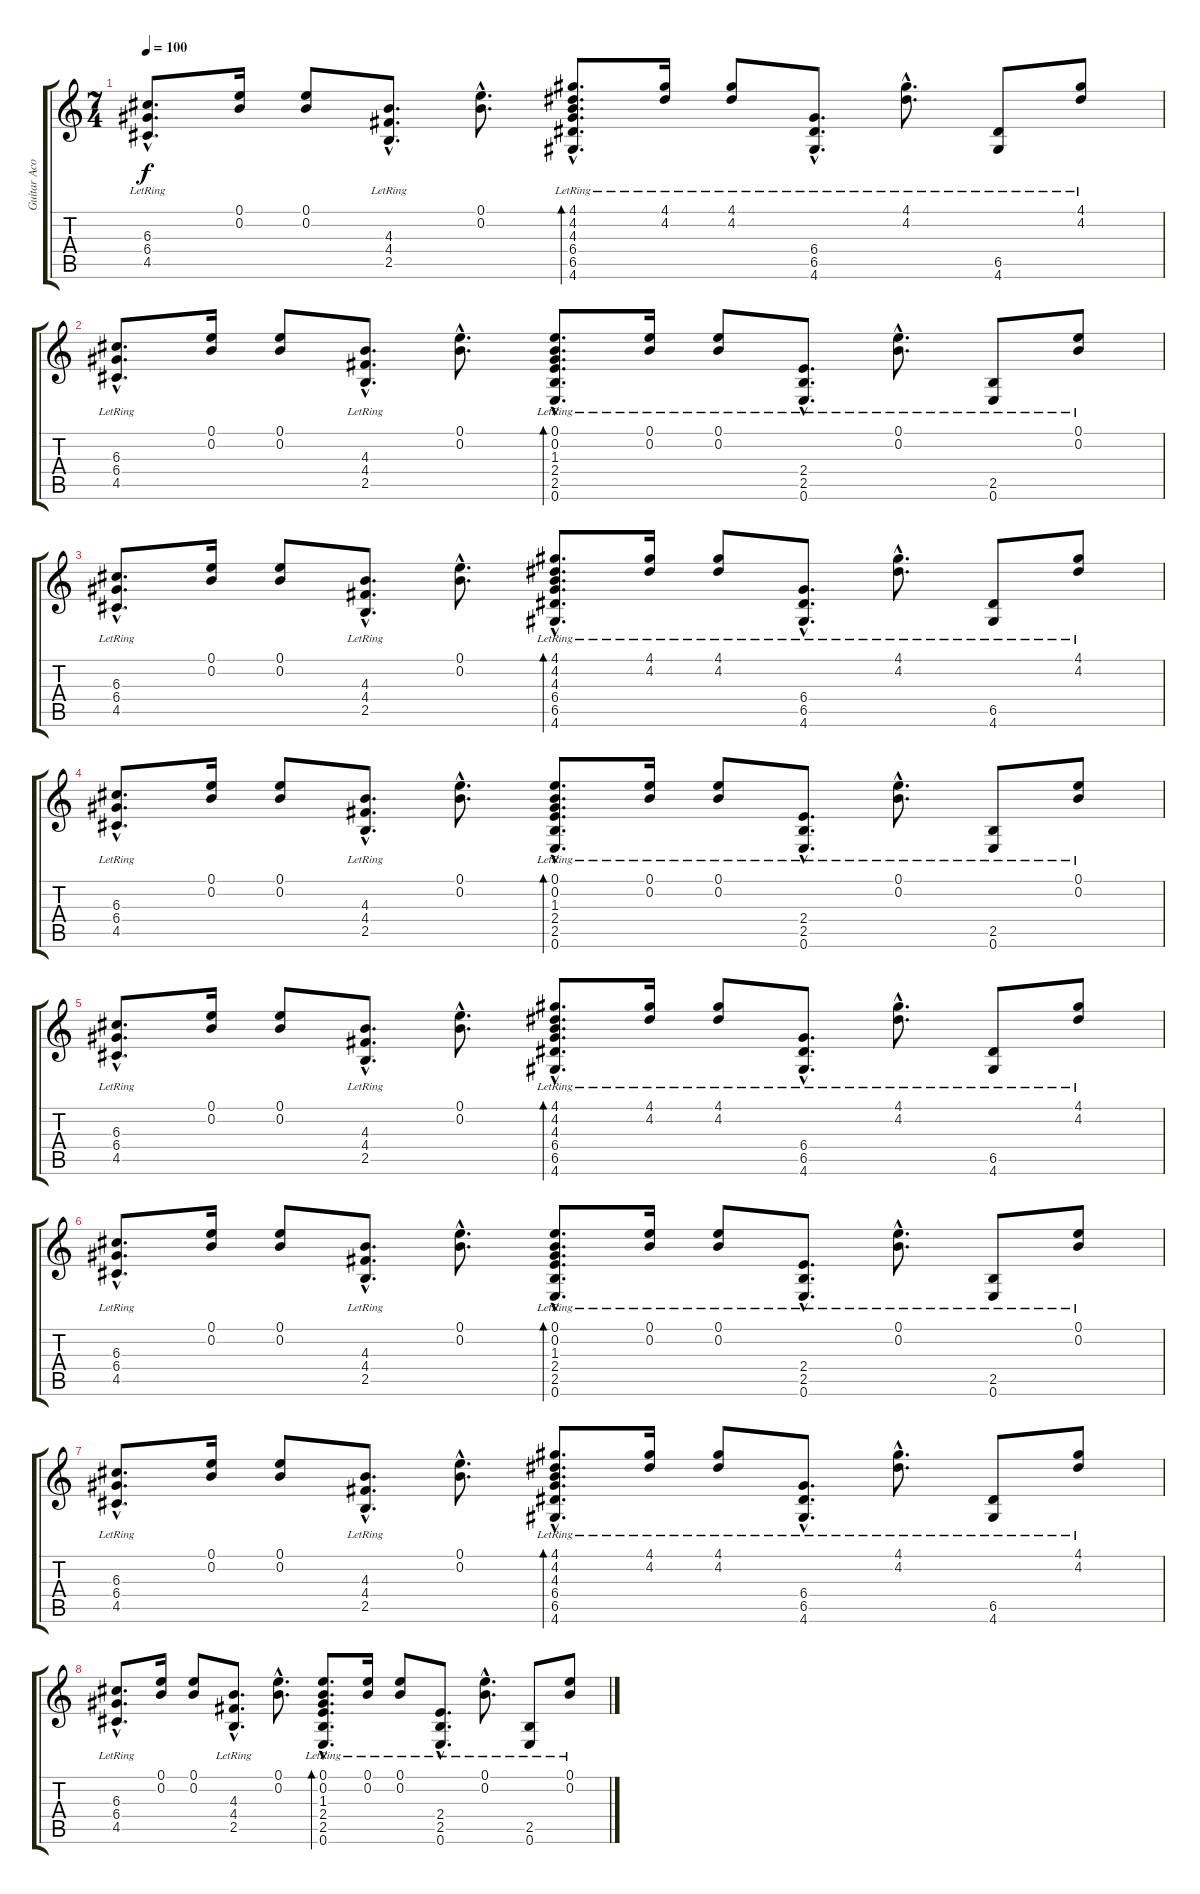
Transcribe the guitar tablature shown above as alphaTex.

\track ("Guitar Acoustic" "Guitar Aco") {instrument acousticguitarsteel}
\staff {score tabs}
\tuning (E4 B3 G3 D3 A2 E2) {hide}
\ts (7 4)
\tempo 100
\clef g2
\ks c
(6.3{hac} 6.4{hac lr} 4.5{hac lr}).8{d dy f} (0.1 0.2).16 (0.1 0.2).8 (4.3{hac lr} 4.4{hac lr} 2.5{hac lr}).8{d} (0.1{hac} 0.2{hac}).8{d} (4.1{hac} 4.2{hac} 4.3{hac lr} 6.4{hac lr} 6.5{hac} 4.6{hac lr}).8{d bd 60} (4.1{lr} 4.2{lr}).16 (4.1{lr} 4.2{lr}).8 (6.4{hac lr} 6.5{hac lr} 4.6{hac lr}).8{d} (4.1{hac lr} 4.2{hac lr}).8{d} (6.5{lr} 4.6{lr}).8 (4.1{lr} 4.2{lr}).8 |
(6.3{hac} 6.4{hac lr} 4.5{hac lr}).8{d} (0.1 0.2).16 (0.1 0.2).8 (4.3{hac lr} 4.4{hac lr} 2.5{hac lr}).8{d} (0.1{hac} 0.2{hac}).8{d} (0.1{hac} 0.2{hac} 1.3{hac lr} 2.4{hac lr} 2.5{hac} 0.6{hac lr}).8{d bd 60} (0.1{lr} 0.2{lr}).16 (0.1{lr} 0.2{lr}).8 (2.4{hac lr} 2.5{hac lr} 0.6{hac lr}).8{d} (0.1{hac lr} 0.2{hac lr}).8{d} (2.5{lr} 0.6{lr}).8 (0.1{lr} 0.2{lr}).8 |
(6.3{hac} 6.4{hac lr} 4.5{hac lr}).8{d} (0.1 0.2).16 (0.1 0.2).8 (4.3{hac lr} 4.4{hac lr} 2.5{hac lr}).8{d} (0.1{hac} 0.2{hac}).8{d} (4.1{hac} 4.2{hac} 4.3{hac lr} 6.4{hac lr} 6.5{hac} 4.6{hac lr}).8{d bd 60} (4.1{lr} 4.2{lr}).16 (4.1{lr} 4.2{lr}).8 (6.4{hac lr} 6.5{hac lr} 4.6{hac lr}).8{d} (4.1{hac lr} 4.2{hac lr}).8{d} (6.5{lr} 4.6{lr}).8 (4.1{lr} 4.2{lr}).8 |
(6.3{hac} 6.4{hac lr} 4.5{hac lr}).8{d} (0.1 0.2).16 (0.1 0.2).8 (4.3{hac lr} 4.4{hac lr} 2.5{hac lr}).8{d} (0.1{hac} 0.2{hac}).8{d} (0.1{hac} 0.2{hac} 1.3{hac lr} 2.4{hac lr} 2.5{hac} 0.6{hac lr}).8{d bd 60} (0.1{lr} 0.2{lr}).16 (0.1{lr} 0.2{lr}).8 (2.4{hac lr} 2.5{hac lr} 0.6{hac lr}).8{d} (0.1{hac lr} 0.2{hac lr}).8{d} (2.5{lr} 0.6{lr}).8 (0.1{lr} 0.2{lr}).8 |
(6.3{hac} 6.4{hac lr} 4.5{hac lr}).8{d} (0.1 0.2).16 (0.1 0.2).8 (4.3{hac lr} 4.4{hac lr} 2.5{hac lr}).8{d} (0.1{hac} 0.2{hac}).8{d} (4.1{hac} 4.2{hac} 4.3{hac lr} 6.4{hac lr} 6.5{hac} 4.6{hac lr}).8{d bd 60} (4.1{lr} 4.2{lr}).16 (4.1{lr} 4.2{lr}).8 (6.4{hac lr} 6.5{hac lr} 4.6{hac lr}).8{d} (4.1{hac lr} 4.2{hac lr}).8{d} (6.5{lr} 4.6{lr}).8 (4.1{lr} 4.2{lr}).8 |
(6.3{hac} 6.4{hac lr} 4.5{hac lr}).8{d} (0.1 0.2).16 (0.1 0.2).8 (4.3{hac lr} 4.4{hac lr} 2.5{hac lr}).8{d} (0.1{hac} 0.2{hac}).8{d} (0.1{hac} 0.2{hac} 1.3{hac lr} 2.4{hac lr} 2.5{hac} 0.6{hac lr}).8{d bd 60} (0.1{lr} 0.2{lr}).16 (0.1{lr} 0.2{lr}).8 (2.4{hac lr} 2.5{hac lr} 0.6{hac lr}).8{d} (0.1{hac lr} 0.2{hac lr}).8{d} (2.5{lr} 0.6{lr}).8 (0.1{lr} 0.2{lr}).8 |
(6.3{hac} 6.4{hac lr} 4.5{hac lr}).8{d} (0.1 0.2).16 (0.1 0.2).8 (4.3{hac lr} 4.4{hac lr} 2.5{hac lr}).8{d} (0.1{hac} 0.2{hac}).8{d} (4.1{hac} 4.2{hac} 4.3{hac lr} 6.4{hac lr} 6.5{hac} 4.6{hac lr}).8{d bd 60} (4.1{lr} 4.2{lr}).16 (4.1{lr} 4.2{lr}).8 (6.4{hac lr} 6.5{hac lr} 4.6{hac lr}).8{d} (4.1{hac lr} 4.2{hac lr}).8{d} (6.5{lr} 4.6{lr}).8 (4.1{lr} 4.2{lr}).8 |
(6.3{hac} 6.4{hac lr} 4.5{hac lr}).8{d} (0.1 0.2).16 (0.1 0.2).8 (4.3{hac lr} 4.4{hac lr} 2.5{hac lr}).8{d} (0.1{hac} 0.2{hac}).8{d} (0.1{hac} 0.2{hac} 1.3{hac lr} 2.4{hac lr} 2.5{hac} 0.6{hac lr}).8{d bd 60} (0.1{lr} 0.2{lr}).16 (0.1{lr} 0.2{lr}).8 (2.4{hac lr} 2.5{hac lr} 0.6{hac lr}).8{d} (0.1{hac lr} 0.2{hac lr}).8{d} (2.5{lr} 0.6{lr}).8 (0.1{lr} 0.2{lr}).8
